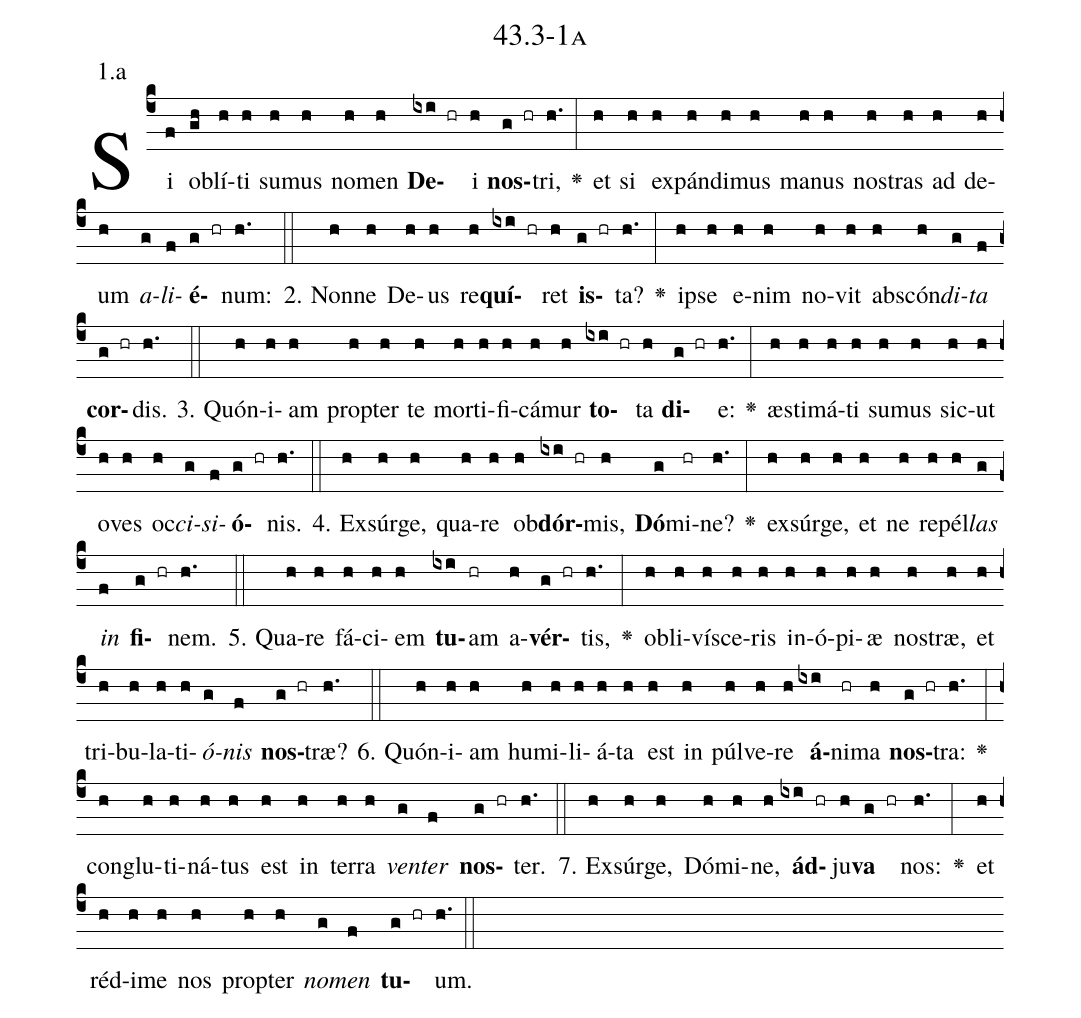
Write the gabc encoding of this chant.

name: 43.3-1a;
annotation: 1.a;
%%
(c4)Si(f) ob(gh)lí(h)ti(h) su(h)mus(h) no(h)men(h) <b>De</b>(ixi hr)i(h) <b>nos</b>(g hr)tri,(h.) <v>\greheightstar</v>(:) et(h) si(h) ex(h)pán(h)di(h)mus(h) ma(h)nus(h) nos(h)tras(h) ad(h) de(h)um(h) <i>a</i>(g)<i>li</i>(f)<b>é</b>(g hr)num:(h.) (::)
2. Non(h)ne(h) De(h)us(h) re(h)<b>quí</b>(ixi hr)ret(h) <b>is</b>(g hr)ta?(h.) <v>\greheightstar</v>(:) ip(h)se(h) e(h)nim(h) no(h)vit(h) abs(h)cón(h)<i>di</i>(g)<i>ta</i>(f) <b>cor</b>(g hr)dis.(h.) (::)
3. Quón(h)i(h)am(h) prop(h)ter(h) te(h) mor(h)ti(h)fi(h)cá(h)mur(h) <b>to</b>(ixi hr)ta(h) <b>di</b>(g hr)e:(h.) <v>\greheightstar</v>(:) æs(h)ti(h)má(h)ti(h) su(h)mus(h) sic(h)ut(h) o(h)ves(h) oc(h)<i>ci</i>(g)<i>si</i>(f)<b>ó</b>(g hr)nis.(h.) (::)
4. Ex(h)súr(h)ge,(h) qua(h)re(h) ob(h)<b>dór</b>(ixi hr)mis,(h) <b>Dó</b>(g)mi(hr)ne?(h.) <v>\greheightstar</v>(:) ex(h)súr(h)ge,(h) et(h) ne(h) re(h)pél(h)<i>las</i>(g) <i>in</i>(f) <b>fi</b>(g hr)nem.(h.) (::)
5. Qua(h)re(h) fá(h)ci(h)em(h) <b>tu</b>(ixi)am(hr) a(h)<b>vér</b>(g hr)tis,(h.) <v>\greheightstar</v>(:) ob(h)li(h)ví(h)sce(h)ris(h) in(h)ó(h)pi(h)æ(h) nos(h)træ,(h) et(h) tri(h)bu(h)la(h)ti(h)<i>ó</i>(g)<i>nis</i>(f) <b>nos</b>(g hr)træ?(h.) (::)
6. Quón(h)i(h)am(h) hu(h)mi(h)li(h)á(h)ta(h) est(h) in(h) púl(h)ve(h)re(h) <b>á</b>(ixi)ni(hr)ma(h) <b>nos</b>(g hr)tra:(h.) <v>\greheightstar</v>(:) con(h)glu(h)ti(h)ná(h)tus(h) est(h) in(h) ter(h)ra(h) <i>ven</i>(g)<i>ter</i>(f) <b>nos</b>(g hr)ter.(h.) (::)
7. Ex(h)súr(h)ge,(h) Dó(h)mi(h)ne,(h) <b>ád</b>(ixi hr)ju(h)<b>va</b>(g hr) nos:(h.) <v>\greheightstar</v>(:) et(h) réd(h)i(h)me(h) nos(h) prop(h)ter(h) <i>no</i>(g)<i>men</i>(f) <b>tu</b>(g hr)um.(h.) (::)
